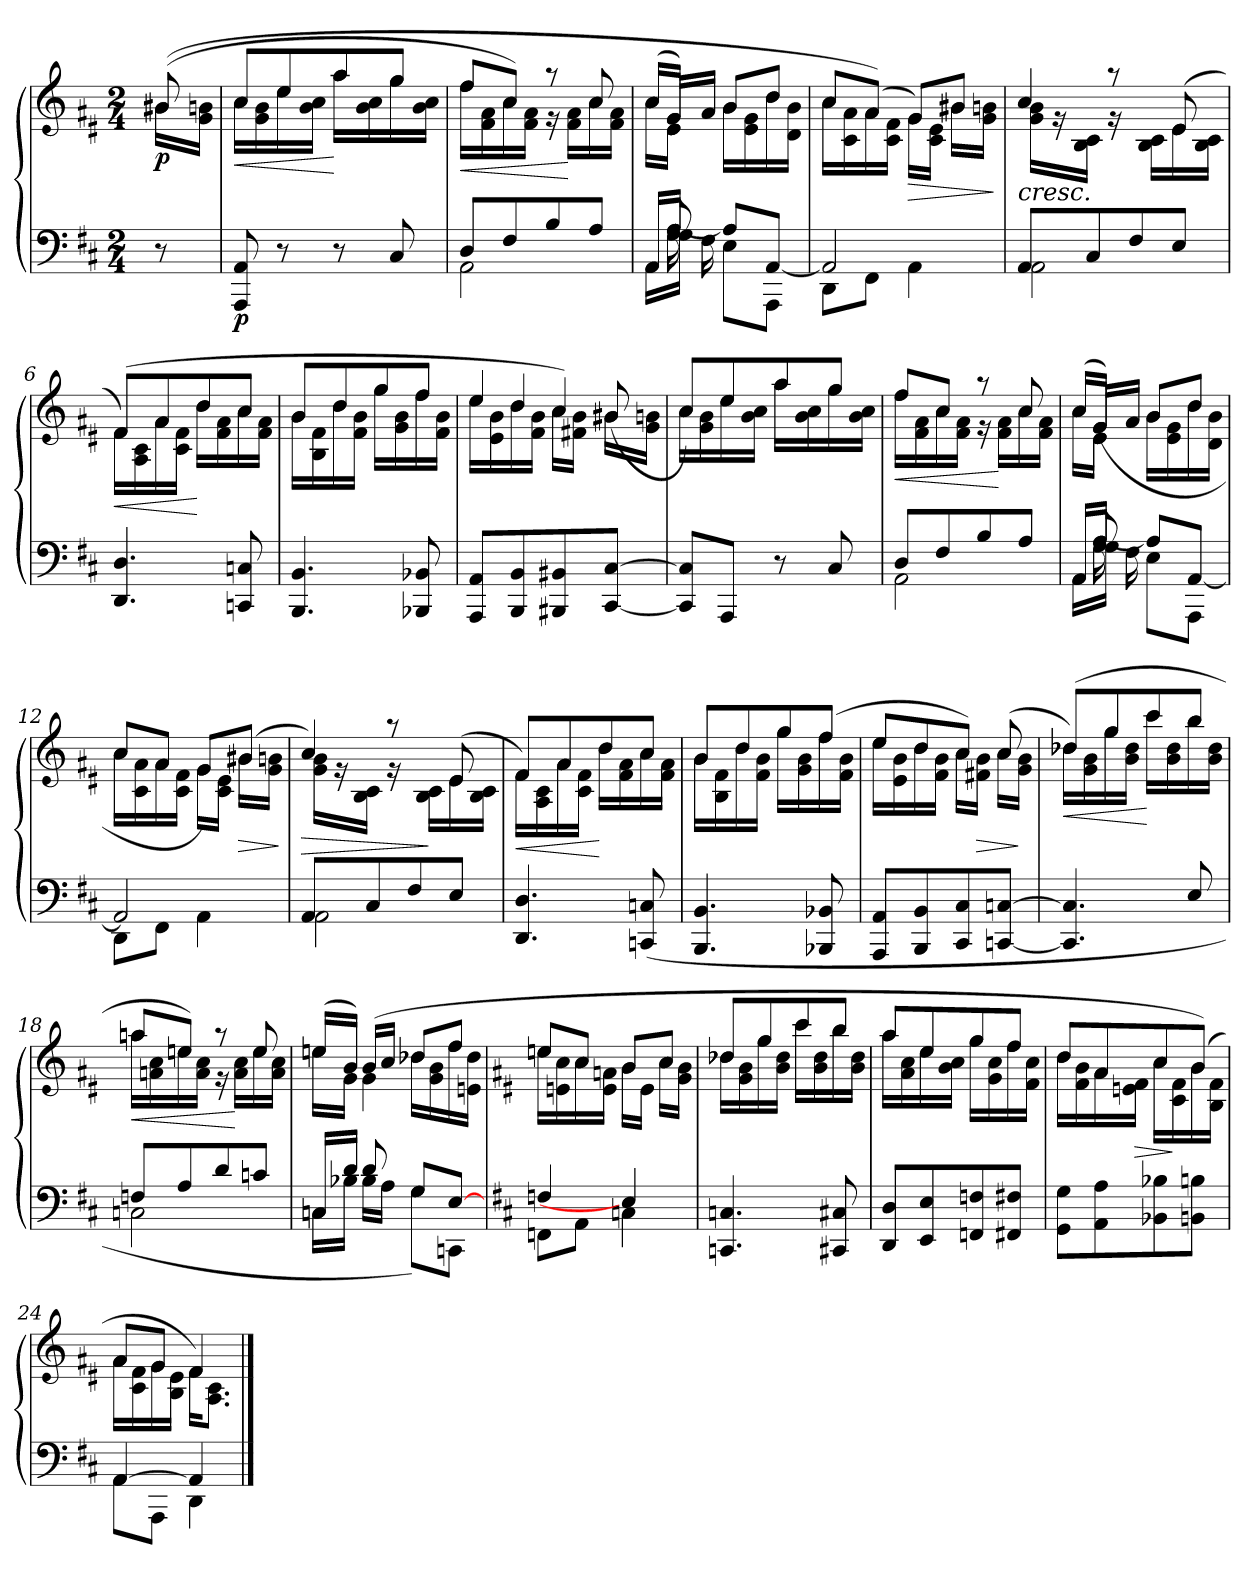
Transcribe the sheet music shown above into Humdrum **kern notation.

**kern	**kern	**dynam
*part1	*part1	*part1
*staff2	*staff1	*staff1/2
*clefF4	*clefG3	*
*k[f#c#]	*k[f#c#]	*
*M2/4	*M2/4	*
=	=	=
*	*^	*
!	!	!	!LO:DY:b
8r	(>(>8g#X/	16g#X\LL	p
.	.	16e\ 16gn\JJ	.
=1	=1	=1	=1
!	!	!	!LO:HP:b
!	!	!	!LO:DY:n=1:b=2
8AAA/ 8AA/	8a/L	16a\LL	< p
.	.	16e\ 16g\	.
8r	8cc#/	16cc#\	.
.	.	16g\ 16a\JJ	.
8r	8ff#/	16ff#\LL	[
.	.	16g\ 16a\	.
8C#/	8ee/J	16ee\	.
.	.	16g\ 16a\JJ	.
=2	=2	=2	=2
*^	*	*	*
!	!	!	!	!LO:HP:b
8D/L	2AA\	8dd/L	16dd\LL	<
.	.	.	16d\ 16f#\	.
8F#/	.	8a/J)	16a\	.
.	.	.	16d\ 16f#\JJ	.
8B/	.	8rff	16rd	.
.	.	.	16d\ 16f#\LL	[
8A/J	.	8a/	16a\	.
.	.	.	16d\ 16f#\JJ	.
=3	=3	=3	=3	=3
*^	*^	*^	*^	*
16AA/LL	16ryy	16AA\LL	16ryy	(>16a/LL	16ryy	16a\LL	16ryy	.
16A/JJ	[>8A/	16G\JJ	16G\KK	16e/JJ)	(>16e/LL	16c#\JJ	4c#\	.
4ryy	.	4ryy	16F#\kk	16ryy	16f#/JJ	4ryy	.	.
.	8A/L]	.	8E\L	16g\LL	8g/L	.	.	.
.	.	.	.	16c#\ 16e\	.	.	.	.
.	[>8AA/J	.	8AAA\J	16b\	8b/J	.	8ryy	.
16ryy	.	16ryy	.	16B\ 16g\JJ	.	16ryy	.	.
*	*v	*v	*v	*	*	*	*	*
*	*	*	*v	*v	*v	*
=4	=4	=4	=4	=4
8DD\L	2AA/]	8a/L	16a\LL	.
.	.	.	16A\ 16f#\	.
8FF#\J	.	(>8f#/J)	16f#\	.
.	.	.	16A\ 16d\JJ	.
!	!	!	!	!LO:HP:b
4AA\	.	8e/L)	16e\LL	>
.	.	.	16A\ 16c#\JJ	.
.	.	8g#X/J	16g#X\LL	.
.	.	.	16e\ 16gn\JJ	.
*v	*v	*	*	*
*	*v	*v	*
.	.	]
!!LO:LB:g=z
=5	=5	=5
*^	*	*
!	!	!	!LO:HP:b
*	*	*^	*
*	*	*	*^	*
!	!	!	!	!	!LO:HP:n=1:b
8AA/L	2AA\	4a/	8.ryy	16e\ 16g\	> <
.	.	.	.	16rd	.
8C#/	.	.	.	16G\ 16A\JJ	.
.	.	.	8rff	16rd	.
8F#/	.	8ryy	.	4ryy	]
.	.	.	16G\ 16A\LL	.	.
8E/J	.	(>8c#/	16c#\	.	.
.	.	.	16G\ 16A\JJ	.	.
*v	*v	*	*	*	*
*	*	*v	*v	*
=6	=6	=6	=6
!	!	!	!LO:HP:b
4.DD/ 4.D/	(>8d/L)	16d\LL	<
.	.	16F#\ 16A\	.
.	8f#/	16f#\	.
.	.	16A\ 16d\JJ	.
.	8b/	16b\LL	[
.	.	16d\ 16f#\	.
8CCn/ 8Cn/	8a/J	16a\	.
.	.	16d\ 16f#\JJ	.
=7	=7	=7	=7
4.BBB/ 4.BB/	8g/L	16g\LL	.
.	.	16G\ 16d\	.
.	8b/	16b\	.
.	.	16d\ 16g\JJ	.
.	8ee/	16ee\LL	.
.	.	16e\ 16g\	.
8BBB-X/ 8BB-X/	8dd/J	16dd\	.
.	.	16d\ 16g\JJ	.
=8	=8	=8	=8
*	*	*^	*
8AAA/ 8AA/L	4cc#/	8ryy	16cc#\LL	.
.	.	.	16c#\ 16g\	.
8BBB/ 8BB/	.	4b/	16b\	.
.	.	.	16d\ 16g\JJ	.
8BBB#X/ 8BB#X/	4a/)	.	16a\LL	.
.	.	.	16d#X\ 16g\JJ	.
[>8CC#/ [>8C#/J	.	(>8g#X/	16g#X\LL	.
.	.	.	16e\ 16gn\JJ	.
*	*	*v	*v	*
=9	=9	=9	=9
8CC#/] 8C#/]L	8a/L)	16a\LL	.
.	.	16e\ 16g\	.
8AAA/J	8cc#/	16cc#\	.
.	.	16g\ 16a\JJ	.
8r	8ff#/	16ff#\LL	.
.	.	16g\ 16a\	.
8C#/	8ee/J	16ee\	.
.	.	16g\ 16a\JJ	.
!!LO:LB:g=z	!!
=10	=10	=10	=10
*^	*	*	*
!	!	!	!	!LO:HP:b
8D/L	2AA\	8dd/L	16dd\LL	<
.	.	.	16d\ 16f#\	.
8F#/	.	8a/J	16a\	.
.	.	.	16d\ 16f#\JJ	.
8B/	.	8rff	16rd	.
.	.	.	16d\ 16f#\LL	[
8A/J	.	8a/	16a\	.
.	.	.	16d\ 16f#\JJ	.
=11	=11	=11	=11	=11
*^	*^	*^	*^	*
16AA/LL	16ryy	16AA\LL	16ryy	(>16a/LL	16ryy	16a\LL	16ryy	.
16A/JJ	[>8A/	16G\JJ	16G\KK	16e/JJ)	(>16e/LL	16c#\JJ	4c#\	.
4ryy	.	4ryy	16F#\kk	16ryy	16f#/JJ	4ryy	.	.
.	8A/L]	.	8E\L	16g\LL	8g/L	.	.	.
.	.	.	.	16c#\ 16e\	.	.	.	.
.	[>8AA/J	.	8AAA\J	16b\	8b/J	.	8ryy	.
16ryy	.	16ryy	.	16B\ 16g\JJ	.	16ryy	.	.
*	*v	*v	*v	*	*	*	*	*
*	*	*	*v	*v	*v	*
=12	=12	=12	=12	=12
8DD\L	2AA/]	8a/L	16a\LL	.
.	.	.	16A\ 16f#\	.
8FF#\J	.	8f#/J	16f#\	.
.	.	.	16A\ 16d\JJ	.
4AA\	.	8e/L)	16e\LL	.
.	.	.	16A\ 16c#\JJ	.
!	!	!	!	!LO:HP:n=1:b
.	.	(>8g#X/J	16g#X\LL	[ >
.	.	.	16e\ 16gn\JJ	.
*v	*v	*	*	*
*	*v	*v	*
.	.	]
=13	=13	=13
*^	*	*
!	!	!	!LO:HP:b
*	*	*^	*
*	*	*	*^	*
8AA/L	2AA\	4a/)	8.ryy	16e\ 16g\	>
.	.	.	.	16rd	.
8C#/	.	.	.	16G\ 16A\JJ	.
.	.	.	8rff	16rd	.
8F#/	.	8ryy	.	4ryy	.
.	.	.	16G\ 16A\LL	.	]
8E/J	.	(>8c#/	16c#\	.	.
.	.	.	16G\ 16A\JJ	.	.
*v	*v	*	*	*	*
*	*	*v	*v	*
=14	=14	=14	=14
!	!	!	!LO:HP:b
4.DD/ 4.D/	8d/L)	16d\LL	<
.	.	16F#\ 16A\	.
.	8f#/	16f#\	.
.	.	16A\ 16d\JJ	.
.	8b/	16b\LL	[
.	.	16d\ 16f#\	.
(>8CCn/ 8Cn/	8a/J	16a\	.
.	.	16d\ 16f#\JJ	.
!!LO:LB:g=z	!!
=15	=15	=15	=15
4.BBB/ 4.BB/	8g/L	16g\LL	.
.	.	16G\ 16d\	.
.	8b/	16b\	.
.	.	16d\ 16g\JJ	.
.	8ee/	16ee\LL	.
.	.	16e\ 16g\	.
8BBB-X/ 8BB-X/	(>8dd/J	16dd\	.
.	.	16d\ 16g\JJ	.
=16	=16	=16	=16
8AAA/ 8AA/L	8cc#/L	16cc#\LL	.
.	.	16c#\ 16g\	.
8BBB/ 8BB/	8b/	16b\	.
.	.	16d\ 16g\JJ	.
8CC#/ 8C#/	8a/J)	16a\LL	.
!	!	!	!LO:HP:b
.	.	16d#X\ 16g\JJ	>
[>8CCn/ [>8Cn/J	(>8a/	16a\LL	.
.	.	16e\ 16g\JJ	]
=17	=17	=17	=17
!	!	!	!LO:HP:b
4.CC/] 4.C/]	(>8b-X/L)	16b-X\LL	<
.	.	16e\ 16g\	.
.	8ee/	16ee\	.
.	.	16g\ 16b-\JJ	.
.	8aa/	16aa\LL	[
.	.	16g\ 16b-\	.
8E/	8gg/J	16gg\	.
.	.	16g\ 16b-\JJ	.
=18	=18	=18	=18
*^	*	*	*
!	!	!	!	!LO:HP:b
8Fn/L	2Cn\	8ffn/L	16ffn\LL	<
.	.	.	16fn\ 16a\	.
8A/	.	8ccn/J)	16ccn\	.
.	.	.	16f\ 16a\JJ	.
8d/	.	8rff	16rd	.
.	.	.	16f\ 16a\LL	[
8cn/J	.	8cc/	16cc\	.
.	.	.	16f\ 16a\JJ	.
=19	=19	=19	=19	=19
*	*	*	*^	*
16Cn/LL	16Cn\LL	(>16ccn/LL	16ccn\LL	4ryy	.
16d/JJ	16B-X\JJ	16g/JJ)	(<16e\JJ	.	.
8d/	16B-\LL	(16g/LL	4e\	.	.
.	16A\JJ	16a/JJ	.	.	.
8G/L	8G\L)	8b-X/L	.	16b-X\LL	.
.	.	.	.	16e\ 16g\	.
[>8E/J	8CCn\J	8dd/J	8ryy	16dd\	.
.	.	.	.	16cn\ 16b-\JJ	.
*	*	*v	*v	*v	*
!!LO:PB:g=z
=20	=20	=20	=20
*k[f#c#]	*	*k[f#c#]	*
*	*	*^	*
4Fn/	8FFn\L	8ccn/L	16ccn\LL	.
.	.	.	16cn\ 16a\	.
.	8AA\J	8a/J	16a\	.
.	.	.	16c\ 16fn\JJ	.
4E/]	4Cn\	8g/L	16g\LL	.
.	.	.	16c\JJ	.
.	.	8a/J	16a\LL	.
.	.	.	16e\ 16g\JJ	.
*v	*v	*	*	*
=21	=21	=21	=21
4.CCn/ 4.Cn/	8b-X/L	16b-X\LL	.
.	.	16e\ 16g\	.
.	8ee/	16ee\	.
.	.	16g\ 16b-\JJ	.
.	8aa/	16aa\LL	.
.	.	16g\ 16b-\	.
8CC#X/ 8C#X/	8gg/J	16gg\	.
.	.	16g\ 16b-\JJ	.
=22	=22	=22	=22
8DD/ 8D/L	8ff#/L	16ff#\LL	.
.	.	16f#\ 16a\	.
8EE/ 8E/	8cc#/	16cc#\	.
.	.	16g\ 16a\JJ	.
8FFn/ 8Fn/	8ee/	16ee\LL	.
.	.	16e\ 16a\	.
8FF#X/ 8F#X/J	8dd/J	16dd\	.
.	.	16d\ 16a\JJ	.
=23	=23	=23	=23
8GG\ 8G\L	8b/L	16b\LL	.
.	.	16d\ 16g\	.
8AA\ 8A\	8f#/	16f#\	.
!	!	!	!LO:HP:b
.	.	16cn\ 16d\JJ	>
8BB-X\ 8B-X\	8a/	16a\LL	.
.	.	16A\ 16d\	]
8BBn\ 8Bn\J	(>8g/J)	16g\	.
.	.	16G\ 16d\JJ	.
=24	=24	=24	=24
*^	*	*	*
[>4AA/	8AA\L	8f#/L	16f#\LL	.
.	.	.	16A\ 16d\	.
.	8AAA\J	8e/J	16e\	.
.	.	.	16G\ 16c#\JJ	.
4AA/]	4DD\	4d/)	16d\KL	.
.	.	.	8.F#\ 8.A\J	.
*v	*v	*	*	*
*	*v	*v	*
==	==	==
*-	*-	*-
